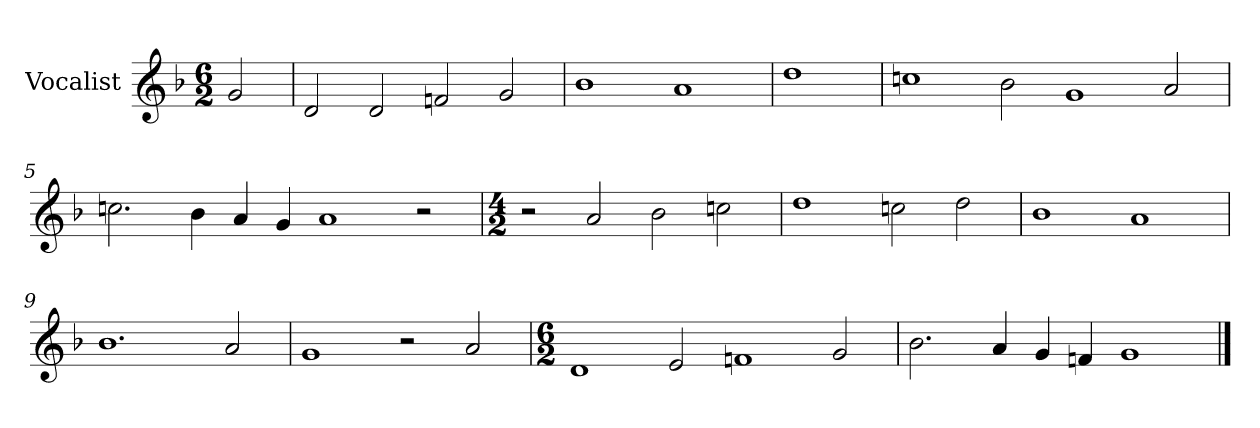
**kern
*part1
*staff1
*I"Vocalist
*k[b-]
*d:
*M6/2
=
2g
=1
2d
2d
2fn
2g
=2
1b-
1a
=3
1dd
=4
1ccn
2b-
1g
2a
=5
2.ccn
4b-
4a
4g
1a
2r
=6
*M4/2
2r
2a
2b-
2ccn
=7
1dd
2ccn
2dd
=8
1b-
1a
=9
1.b-
2a
=10
1g
2r
2a
=11
*M6/2
1d
2e
1fn
2g
=12
2.b-
4a
4g
4fn
1g
==
*-
